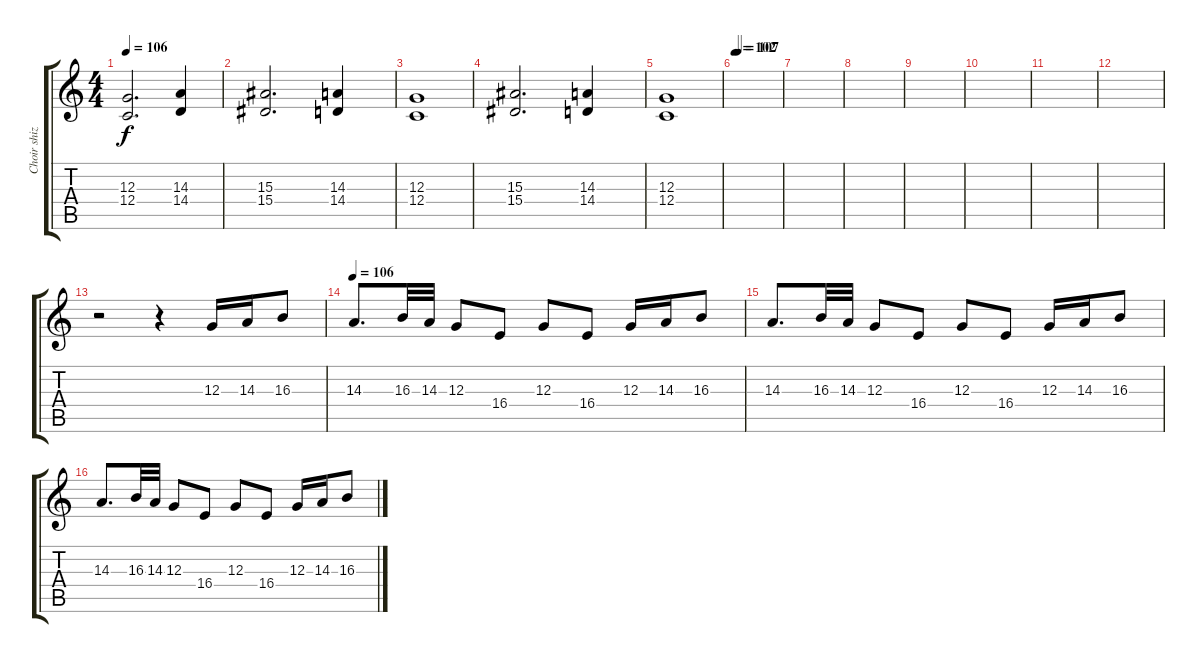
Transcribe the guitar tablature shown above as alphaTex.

\track ("Choir shiz" "Choir shiz") {instrument choiraahs}
\staff {score tabs}
\tuning (E4 C4 G3 C3 G2 C2) {hide}
\ts (4 4)
\tempo 106
\clef g2
\ks c
(12.3 12.4).2{d dy f} (14.3 14.4).4 |
(15.3 15.4).2{d} (14.3 14.4).4 |
(12.3 12.4).1 |
(15.3 15.4).2{d} (14.3 14.4).4 |
(12.3 12.4).1 |
\tempo (107 0.0625)
\tempo 102
|
|
|
|
|
|
|
r.2 r.4 12.3.16 14.3.16 16.3.8 |
\tempo 106
14.3.8{d} 16.3.32 14.3.32 12.3.8 16.4.8 12.3.8 16.4.8 12.3.16 14.3.16 16.3.8 |
14.3.8{d} 16.3.32 14.3.32 12.3.8 16.4.8 12.3.8 16.4.8 12.3.16 14.3.16 16.3.8 |
14.3.8{d} 16.3.32 14.3.32 12.3.8 16.4.8 12.3.8 16.4.8 12.3.16 14.3.16 16.3.8
